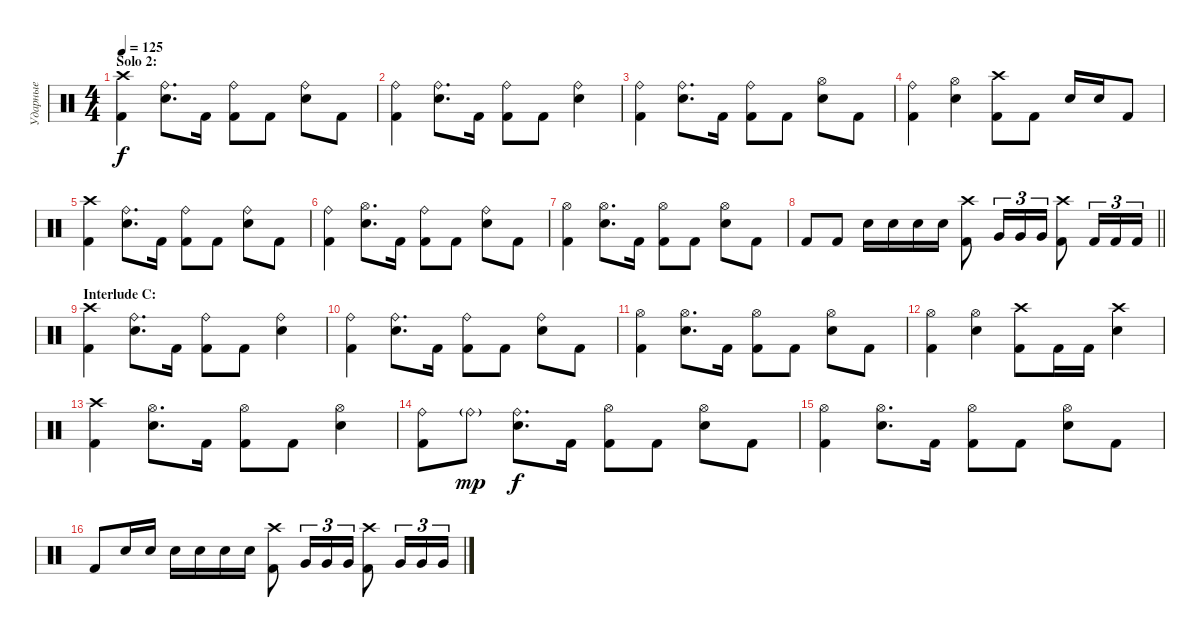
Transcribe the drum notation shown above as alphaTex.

\track ("Ударные" "Ударные") {instrument percussion}
\staff {score}
\articulation defaults
\ts (4 4)
\section ("" "Solo 2:")
\tempo 125
\clef neutral
\ks c
("Crash high (hit)" "Kick (hit) 2").4{dy f} ("Ride (bell)" "Electric Snare (hit)").8{d} "Kick (hit) 2".16 ("Ride (bell)" "Kick (hit) 2").8 "Kick (hit) 2".8 ("Ride (bell)" "Electric Snare (hit)").8 "Kick (hit) 2".8 |
("Ride (bell)" "Kick (hit) 2").4 ("Ride (bell)" "Electric Snare (hit)").8{d} "Kick (hit) 2".16 ("Ride (bell)" "Kick (hit) 2").8 "Kick (hit) 2".8 ("Ride (bell)" "Electric Snare (hit)").4 |
("Ride (bell)" "Kick (hit) 2").4 ("Ride (bell)" "Electric Snare (hit)").8{d} "Kick (hit) 2".16 ("Ride (bell)" "Kick (hit) 2").8 "Kick (hit) 2".8 ("Hi-Hat (open)" "Electric Snare (hit)").8 "Kick (hit) 2".8 |
("Ride (bell)" "Kick (hit) 2").4 ("Hi-Hat (open)" "Electric Snare (hit)").4 ("Crash high (hit)" "Kick (hit) 2").8 "Kick (hit) 2".8 "Electric Snare (hit)".16 "Electric Snare (hit)".16 "Kick (hit) 2".8 |
("Crash high (hit)" "Kick (hit) 2").4 ("Ride (bell)" "Electric Snare (hit)").8{d} "Kick (hit) 2".16 ("Ride (bell)" "Kick (hit) 2").8 "Kick (hit) 2".8 ("Ride (bell)" "Electric Snare (hit)").8 "Kick (hit) 2".8 |
("Ride (bell)" "Kick (hit) 2").4 ("Hi-Hat (open)" "Electric Snare (hit)").8{d} "Kick (hit) 2".16 ("Ride (bell)" "Kick (hit) 2").8 "Kick (hit) 2".8 ("Ride (bell)" "Electric Snare (hit)").8 "Kick (hit) 2".8 |
("Hi-Hat (open)" "Kick (hit) 2").4 ("Hi-Hat (open)" "Electric Snare (hit)").8{d} "Kick (hit) 2".16 ("Hi-Hat (open)" "Kick (hit) 2").8 "Kick (hit) 2".8 ("Hi-Hat (open)" "Electric Snare (hit)").8 "Kick (hit) 2".8 |
\barLineRight lightlight "Kick (hit) 2".8 "Kick (hit) 2".8 "Electric Snare (hit)".16 "Electric Snare (hit)".16 "Electric Snare (hit)".16 "Electric Snare (hit)".16
("Crash high (hit)" "Kick (hit) 2").8 "Very Low Tom (hit)".16{tu (3 2)} "Very Low Tom (hit)".16{tu (3 2)} "Very Low Tom (hit)".16{tu (3 2)} ("Crash high (hit)" "Kick (hit) 2").8 "Kick (hit) 2".16{tu (3 2)} "Kick (hit) 2".16{tu (3 2)} "Kick (hit) 2".16{tu (3 2)} |
\section ("" "Interlude C:")
("Crash high (hit)" "Kick (hit) 2").4 ("Ride (bell)" "Electric Snare (hit)").8{d} "Kick (hit) 2".16 ("Ride (bell)" "Kick (hit) 2").8 "Kick (hit) 2".8 ("Ride (bell)" "Electric Snare (hit)").4 |
("Ride (bell)" "Kick (hit) 2").4 ("Ride (bell)" "Electric Snare (hit)").8{d} "Kick (hit) 2".16 ("Ride (bell)" "Kick (hit) 2").8 "Kick (hit) 2".8 ("Ride (bell)" "Electric Snare (hit)").8 "Kick (hit) 2".8 |
("Hi-Hat (open)" "Kick (hit) 2").4 ("Hi-Hat (open)" "Electric Snare (hit)").8{d} "Kick (hit) 2".16 ("Hi-Hat (open)" "Kick (hit) 2").8 "Kick (hit) 2".8 ("Hi-Hat (open)" "Electric Snare (hit)").8 "Kick (hit) 2".8 |
("Hi-Hat (open)" "Kick (hit) 2").4 ("Hi-Hat (open)" "Electric Snare (hit)").4 ("Crash high (hit)" "Kick (hit) 2").8 "Kick (hit) 2".16 "Kick (hit) 2".16 ("Crash high (hit)" "Electric Snare (hit)").4 |
("Crash high (hit)" "Kick (hit) 2").4 ("Hi-Hat (open)" "Electric Snare (hit)").8{d} "Kick (hit) 2".16 ("Hi-Hat (open)" "Kick (hit) 2").8 "Kick (hit) 2".8 ("Hi-Hat (open)" "Electric Snare (hit)").4 |
("Ride (bell)" "Kick (hit) 2").8 "Ride (bell)"{g}.8{dy mp} ("Ride (bell)" "Electric Snare (hit)").8{d dy f} "Kick (hit) 2".16 ("Hi-Hat (open)" "Kick (hit) 2").8 "Kick (hit) 2".8 ("Hi-Hat (open)" "Electric Snare (hit)").8 "Kick (hit) 2".8 |
("Hi-Hat (open)" "Kick (hit) 2").4 ("Hi-Hat (open)" "Electric Snare (hit)").8{d} "Kick (hit) 2".16 ("Hi-Hat (open)" "Kick (hit) 2").8 "Kick (hit) 2".8 ("Hi-Hat (open)" "Electric Snare (hit)").8 "Kick (hit) 2".8 |
"Kick (hit) 2".8 "Electric Snare (hit)".16 "Electric Snare (hit)".16 "Electric Snare (hit)".16 "Electric Snare (hit)".16 "Electric Snare (hit)".16 "Electric Snare (hit)".16 ("Crash high (hit)" "Kick (hit) 2").8 "Very Low Tom (hit)".16{tu (3 2)} "Very Low Tom (hit)".16{tu (3 2)} "Very Low Tom (hit)".16{tu (3 2)} ("Crash high (hit)" "Kick (hit) 2").8 "Very Low Tom (hit)".16{tu (3 2)} "Very Low Tom (hit)".16{tu (3 2)} "Very Low Tom (hit)".16{tu (3 2)}
